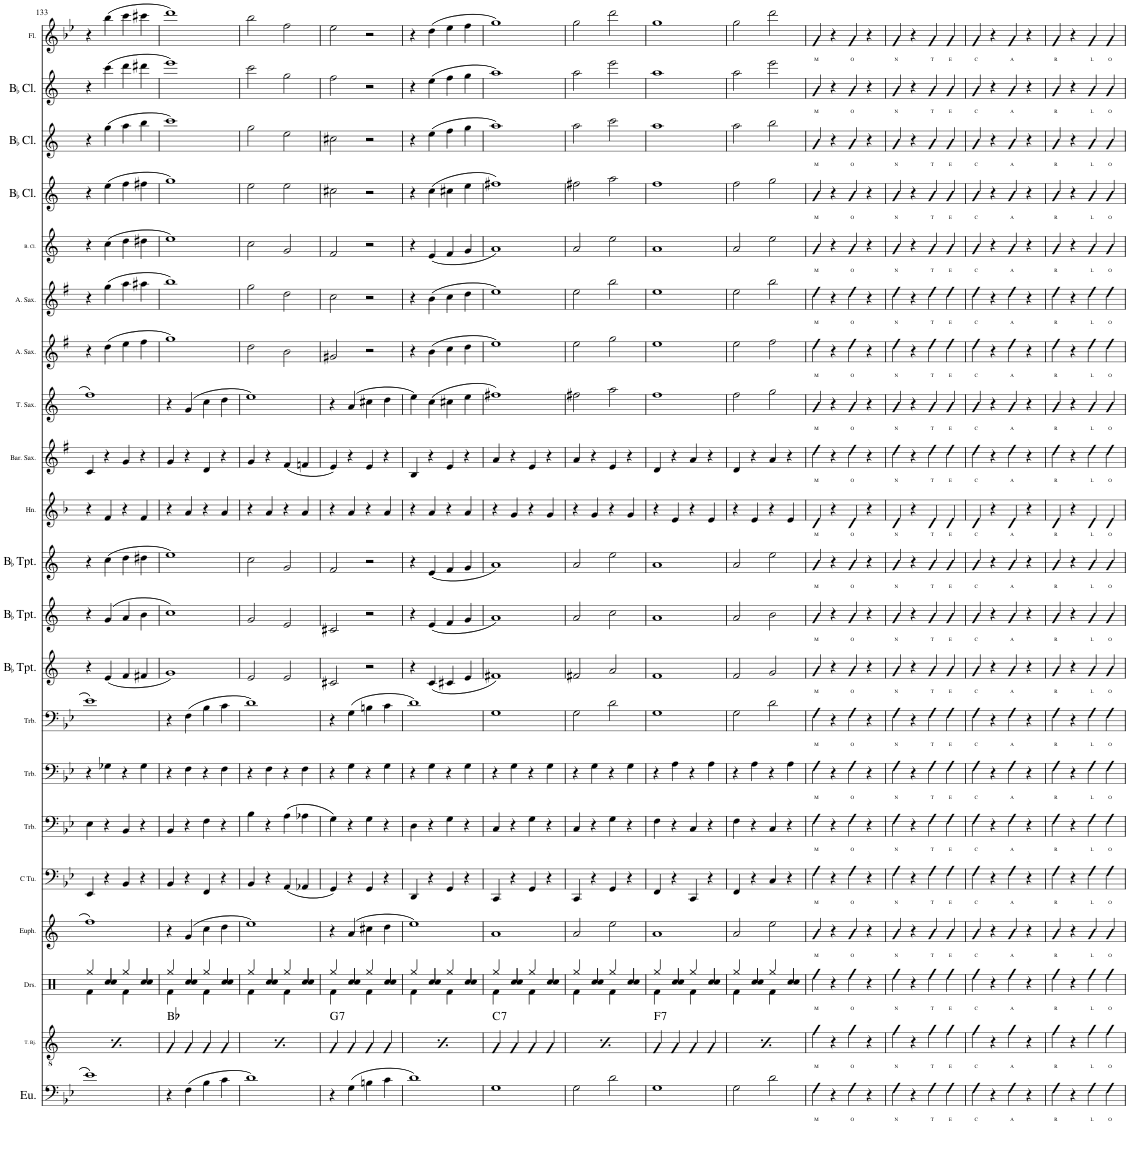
**kern	**text	**kern	**text	**harte	**kern	**text	**kern	**text	**kern	**text	**kern	**text	**kern	**text	**kern	**text	**kern	**text	**kern	**text	**kern	**text	**kern	**text	**kern	**text	**kern	**text	**kern	**text	**kern	**text	**kern	**text	**kern	**text	**kern	**text	**kern	**text	**kern	**text
*part21	*part21	*part20	*part20	*part20	*part19	*part19	*part18	*part18	*part17	*part17	*part16	*part16	*part15	*part15	*part14	*part14	*part13	*part13	*part12	*part12	*part11	*part11	*part10	*part10	*part9	*part9	*part8	*part8	*part7	*part7	*part6	*part6	*part5	*part5	*part4	*part4	*part3	*part3	*part2	*part2	*part1	*part1
*staff21	*staff21	*staff20	*staff20	*	*staff19	*staff19	*staff18	*staff18	*staff17	*staff17	*staff16	*staff16	*staff15	*staff15	*staff14	*staff14	*staff13	*staff13	*staff12	*staff12	*staff11	*staff11	*staff10	*staff10	*staff9	*staff9	*staff8	*staff8	*staff7	*staff7	*staff6	*staff6	*staff5	*staff5	*staff4	*staff4	*staff3	*staff3	*staff2	*staff2	*staff1	*staff1
*I"Euphonium	*	*I"Tenor Banjo	*	*	*I"Drumset	*	*I"Euphonium	*	*I"C Tuba	*	*I"Trombone 3	*	*I"Trombone 2	*	*I"Trombone 1	*	*I"Bb Trumpet 3	*	*I"Bb Trumpet 2	*	*I"Bb Trumpet 1	*	*I"Horn	*	*I"Baritone Saxophone	*	*I"Tenor Saxophone	*	*I"Alto Saxophone 2	*	*I"Alto Saxophone 1	*	*I"Bass Clarinet	*	*I"Bb Clarinet 3	*	*I"Bb Clarinet 2	*	*I"Bb Clarinet 1	*	*I"Flute	*
*I'Eu.	*	*I'T. Bj.	*	*	*I'Drs.	*	*I'Euph.	*	*I'C Tu.	*	*I'Trb.	*	*I'Trb.	*	*I'Trb.	*	*	*	*	*	*	*	*I'Hn.	*	*I'Bar. Sax.	*	*I'T. Sax.	*	*I'A. Sax.	*	*I'A. Sax.	*	*I'B. Cl.	*	*	*	*	*	*	*	*I'Fl.	*
!!LO:PB:g=z
*clefF4	*	*clefGv2	*	*	*clefX	*	*clefG2	*	*clefF4	*	*clefF4	*	*clefF4	*	*clefF4	*	*clefG2	*	*clefG2	*	*clefG2	*	*clefG2	*	*clefG2	*	*clefG2	*	*clefG2	*	*clefG2	*	*clefG2	*	*clefG2	*	*clefG2	*	*clefG2	*	*clefG2	*
*	*	*Trd7c12	*	*	*	*	*Trd8c14	*	*	*	*	*	*	*	*	*	*Trd1c2	*	*Trd1c2	*	*Trd1c2	*	*Trd4c7	*	*Trd12c21	*	*Trd8c14	*	*Trd5c9	*	*Trd5c9	*	*Trd8c14	*	*Trd1c2	*	*Trd1c2	*	*Trd1c2	*	*	*
*k[b-e-]	*	*k[]	*	*	*k[]	*	*k[]	*	*k[b-e-]	*	*k[b-e-]	*	*k[b-e-]	*	*k[b-e-]	*	*k[]	*	*k[]	*	*k[]	*	*k[b-]	*	*k[f#]	*	*k[]	*	*k[f#]	*	*k[f#]	*	*k[]	*	*k[]	*	*k[]	*	*k[]	*	*k[b-e-]	*
*M4/4	*	*M4/4	*	*	*M4/4	*	*M4/4	*	*M4/4	*	*M4/4	*	*M4/4	*	*M4/4	*	*M4/4	*	*M4/4	*	*M4/4	*	*M4/4	*	*M4/4	*	*M4/4	*	*M4/4	*	*M4/4	*	*M4/4	*	*M4/4	*	*M4/4	*	*M4/4	*	*M4/4	*
*met(c|)	*	*met(c|)	*	*	*met(c|)	*	*met(c|)	*	*met(c|)	*	*met(c|)	*	*met(c|)	*	*met(c|)	*	*met(c|)	*	*met(c|)	*	*met(c|)	*	*met(c|)	*	*met(c|)	*	*met(c|)	*	*met(c|)	*	*met(c|)	*	*met(c|)	*	*met(c|)	*	*met(c|)	*	*met(c|)	*	*met(c|)	*
=133	=133	=133	=133	=133	=133	=133	=133	=133	=133	=133	=133	=133	=133	=133	=133	=133	=133	=133	=133	=133	=133	=133	=133	=133	=133	=133	=133	=133	=133	=133	=133	=133	=133	=133	=133	=133	=133	=133	=133	=133	=133	=133
*	*	*	*	*	*^	*	*	*	*	*	*	*	*	*	*	*	*	*	*	*	*	*	*	*	*	*	*	*	*	*	*	*	*	*	*	*	*	*	*	*	*	*
!	!	!	!	!LO:H:kt=m6	!	!	!	!	!	!	!	!	!	!	!	!	!	!	!	!	!	!	!	!	!	!	!	!	!	!	!	!	!	!	!	!	!	!	!	!	!	!	!
1e-	.	4Gn/	.	Eb:min6	4Rgg/	4Rf\	.	1ff	.	4EE-/	.	4E-\	.	4r	.	1e-	.	4r	.	4r	.	4r	.	4r	.	4c/	.	1ff	.	4r	.	4r	.	4r	.	4r	.	4r	.	4r	.	4r	.
.	.	4G/	.	.	4Rcc/	4Rcc/	.	.	.	4r	.	4r	.	4G-X\	.	.	.	(4e/	.	(4g/	.	(4cc\	.	4f/	.	4r	.	.	.	(4dd\	.	(4gg\	.	(4cc\	.	(4ee\	.	(4gg\	.	(4ccc\	.	(4bb-\	.
.	.	4G/	.	.	4Rgg/	4Rf\	.	.	.	4BB-/	.	4BB-/	.	4r	.	.	.	4f/	.	4a/	.	4dd\	.	4r	.	4g/	.	.	.	4ee\	.	4aa\	.	4dd\	.	4ff\	.	4aa\	.	4ddd\	.	4ccc\	.
.	.	4G/	.	.	4Rcc/	4Rcc/	.	.	.	4r	.	4r	.	4G-\	.	.	.	4f#X/	.	4b\	.	4dd#X\	.	4f/	.	4r	.	.	.	4ff#\	.	4aa#X\	.	4dd#X\	.	4ff#X\	.	4bb\	.	4ddd#X\	.	4ccc#X\	.
=134	=134	=134	=134	=134	=134	=134	=134	=134	=134	=134	=134	=134	=134	=134	=134	=134	=134	=134	=134	=134	=134	=134	=134	=134	=134	=134	=134	=134	=134	=134	=134	=134	=134	=134	=134	=134	=134	=134	=134	=134	=134	=134	=134
4r	.	4G/	.	Bb:maj	4Rgg/	4Rf\	.	4r	.	4BB-/	.	4BB-/	.	4r	.	4r	.	1g)	.	1cc)	.	1ee)	.	4r	.	4g/	.	4r	.	1gg)	.	1bb)	.	1ee)	.	1gg)	.	1ccc)	.	1eee)	.	1ddd)	.
(4F\	.	4G/	.	.	4Rcc/	4Rcc/	.	(4g/	.	4r	.	4r	.	4F\	.	(4F\	.	.	.	.	.	.	.	4a/	.	4r	.	(4g/	.	.	.	.	.	.	.	.	.	.	.	.	.	.	.
4B-\	.	4G/	.	.	4Rgg/	4Rf\	.	4cc\	.	4FF/	.	4F\	.	4r	.	4B-\	.	.	.	.	.	.	.	4r	.	4d/	.	4cc\	.	.	.	.	.	.	.	.	.	.	.	.	.	.	.
4c\	.	4G/	.	.	4Rcc/	4Rcc/	.	4dd\	.	4r	.	4r	.	4F\	.	4c\	.	.	.	.	.	.	.	4a/	.	4r	.	4dd\	.	.	.	.	.	.	.	.	.	.	.	.	.	.	.
=135	=135	=135	=135	=135	=135	=135	=135	=135	=135	=135	=135	=135	=135	=135	=135	=135	=135	=135	=135	=135	=135	=135	=135	=135	=135	=135	=135	=135	=135	=135	=135	=135	=135	=135	=135	=135	=135	=135	=135	=135	=135	=135	=135
1d)	.	4G/	.	Bb:maj	4Rgg/	4Rf\	.	1ee)	.	4BB-/	.	4B-\	.	4r	.	1d)	.	2e/	.	2g/	.	2cc\	.	4r	.	4g/	.	1ee)	.	2dd\	.	2gg\	.	2cc\	.	2ee\	.	2gg\	.	2ccc\	.	2bb-\	.
.	.	4G/	.	.	4Rcc/	4Rcc/	.	.	.	4r	.	4r	.	4F\	.	.	.	.	.	.	.	.	.	4a/	.	4r	.	.	.	.	.	.	.	.	.	.	.	.	.	.	.	.	.
.	.	4G/	.	.	4Rgg/	4Rf\	.	.	.	(4AA/	.	(4A\	.	4r	.	.	.	2e/	.	2e/	.	2g/	.	4r	.	(4f#/	.	.	.	2b\	.	2dd\	.	2g/	.	2ee\	.	2ee\	.	2gg\	.	2ff\	.
.	.	4G/	.	.	4Rcc/	4Rcc/	.	.	.	4AA-X/	.	4A-X\	.	4F\	.	.	.	.	.	.	.	.	.	4a/	.	4fn/	.	.	.	.	.	.	.	.	.	.	.	.	.	.	.	.	.
=136	=136	=136	=136	=136	=136	=136	=136	=136	=136	=136	=136	=136	=136	=136	=136	=136	=136	=136	=136	=136	=136	=136	=136	=136	=136	=136	=136	=136	=136	=136	=136	=136	=136	=136	=136	=136	=136	=136	=136	=136	=136	=136	=136
!	!	!	!	!LO:H:kt=7	!	!	!	!	!	!	!	!	!	!	!	!	!	!	!	!	!	!	!	!	!	!	!	!	!	!	!	!	!	!	!	!	!	!	!	!	!	!	!
4r	.	4G/	.	G:7	4Rgg/	4Rf\	.	4r	.	4GG/)	.	4G\)	.	4r	.	4r	.	2c#X/	.	2c#X/	.	2f/	.	4r	.	4e/)	.	4r	.	2g#X/	.	2cc\	.	2f/	.	2cc#X\	.	2cc#X\	.	2ff\	.	2ee-\	.
(4G\	.	4G/	.	.	4Rcc/	4Rcc/	.	(4a/	.	4r	.	4r	.	4G\	.	(4G\	.	.	.	.	.	.	.	4a/	.	4r	.	(4a/	.	.	.	.	.	.	.	.	.	.	.	.	.	.	.
4Bn\	.	4G/	.	.	4Rgg/	4Rf\	.	4cc#X\	.	4GG/	.	4G\	.	4r	.	4Bn\	.	2r	.	2r	.	2r	.	4r	.	4e/	.	4cc#X\	.	2r	.	2r	.	2r	.	2r	.	2r	.	2r	.	2r	.
4c\	.	4G/	.	.	4Rcc/	4Rcc/	.	4dd\	.	4r	.	4r	.	4G\	.	4c\	.	.	.	.	.	.	.	4a/	.	4r	.	4dd\	.	.	.	.	.	.	.	.	.	.	.	.	.	.	.
=137	=137	=137	=137	=137	=137	=137	=137	=137	=137	=137	=137	=137	=137	=137	=137	=137	=137	=137	=137	=137	=137	=137	=137	=137	=137	=137	=137	=137	=137	=137	=137	=137	=137	=137	=137	=137	=137	=137	=137	=137	=137	=137	=137
!	!	!	!	!LO:H:kt=7	!	!	!	!	!	!	!	!	!	!	!	!	!	!	!	!	!	!	!	!	!	!	!	!	!	!	!	!	!	!	!	!	!	!	!	!	!	!	!
1d)	.	4G/	.	G:7	4Rgg/	4Rf\	.	1ee)	.	4DD/	.	4D\	.	4r	.	1d)	.	4r	.	4r	.	4r	.	4r	.	4B/	.	4ee\)	.	4r	.	4r	.	4r	.	4r	.	4r	.	4r	.	4r	.
.	.	4G/	.	.	4Rcc/	4Rcc/	.	.	.	4r	.	4r	.	4G\	.	.	.	(4c/	.	(4e/	.	(4e/	.	4a/	.	4r	.	(4cc\	.	(4b\	.	(4b\	.	(4e/	.	(4cc\	.	(4ee\	.	(4ee\	.	(4dd\	.
.	.	4G/	.	.	4Rgg/	4Rf\	.	.	.	4GG/	.	4G\	.	4r	.	.	.	4c#X/	.	4f/	.	4f/	.	4r	.	4e/	.	4cc#X\	.	4cc\	.	4cc\	.	4f/	.	4cc#X\	.	4ff\	.	4ff\	.	4ee-\	.
.	.	4G/	.	.	4Rcc/	4Rcc/	.	.	.	4r	.	4r	.	4G\	.	.	.	4e/	.	4g/	.	4g/	.	4a/	.	4r	.	4ee\	.	4dd\	.	4dd\	.	4g/	.	4ee\	.	4gg\	.	4gg\	.	4ff\	.
=138	=138	=138	=138	=138	=138	=138	=138	=138	=138	=138	=138	=138	=138	=138	=138	=138	=138	=138	=138	=138	=138	=138	=138	=138	=138	=138	=138	=138	=138	=138	=138	=138	=138	=138	=138	=138	=138	=138	=138	=138	=138	=138	=138
!	!	!	!	!LO:H:kt=7	!	!	!	!	!	!	!	!	!	!	!	!	!	!	!	!	!	!	!	!	!	!	!	!	!	!	!	!	!	!	!	!	!	!	!	!	!	!	!
1G	.	4G/	.	C:7	4Rgg/	4Rf\	.	1a	.	4CC/	.	4C/	.	4r	.	1G	.	1f#X)	.	1a)	.	1a)	.	4r	.	4a/	.	1ff#X)	.	1ee)	.	1ee)	.	1a)	.	1ff#X)	.	1aa)	.	1aa)	.	1gg)	.
.	.	4G/	.	.	4Rcc/	4Rcc/	.	.	.	4r	.	4r	.	4G\	.	.	.	.	.	.	.	.	.	4g/	.	4r	.	.	.	.	.	.	.	.	.	.	.	.	.	.	.	.	.
.	.	4G/	.	.	4Rgg/	4Rf\	.	.	.	4GG/	.	4G\	.	4r	.	.	.	.	.	.	.	.	.	4r	.	4e/	.	.	.	.	.	.	.	.	.	.	.	.	.	.	.	.	.
.	.	4G/	.	.	4Rcc/	4Rcc/	.	.	.	4r	.	4r	.	4G\	.	.	.	.	.	.	.	.	.	4g/	.	4r	.	.	.	.	.	.	.	.	.	.	.	.	.	.	.	.	.
=139	=139	=139	=139	=139	=139	=139	=139	=139	=139	=139	=139	=139	=139	=139	=139	=139	=139	=139	=139	=139	=139	=139	=139	=139	=139	=139	=139	=139	=139	=139	=139	=139	=139	=139	=139	=139	=139	=139	=139	=139	=139	=139	=139
!	!	!	!	!LO:H:kt=7	!	!	!	!	!	!	!	!	!	!	!	!	!	!	!	!	!	!	!	!	!	!	!	!	!	!	!	!	!	!	!	!	!	!	!	!	!	!	!
2G\	.	4G/	.	C:7	4Rgg/	4Rf\	.	2a/	.	4CC/	.	4C/	.	4r	.	2G\	.	2f#X/	.	2a/	.	2a/	.	4r	.	4a/	.	2ff#X\	.	2ee\	.	2ee\	.	2a/	.	2ff#X\	.	2aa\	.	2aa\	.	2gg\	.
.	.	4G/	.	.	4Rcc/	4Rcc/	.	.	.	4r	.	4r	.	4G\	.	.	.	.	.	.	.	.	.	4g/	.	4r	.	.	.	.	.	.	.	.	.	.	.	.	.	.	.	.	.
2d\	.	4G/	.	.	4Rgg/	4Rf\	.	2ee\	.	4GG/	.	4G\	.	4r	.	2d\	.	2a/	.	2cc\	.	2ee\	.	4r	.	4e/	.	2aa\	.	2gg\	.	2bb\	.	2ee\	.	2aa\	.	2ccc\	.	2eee\	.	2ddd\	.
.	.	4G/	.	.	4Rcc/	4Rcc/	.	.	.	4r	.	4r	.	4G\	.	.	.	.	.	.	.	.	.	4g/	.	4r	.	.	.	.	.	.	.	.	.	.	.	.	.	.	.	.	.
=140	=140	=140	=140	=140	=140	=140	=140	=140	=140	=140	=140	=140	=140	=140	=140	=140	=140	=140	=140	=140	=140	=140	=140	=140	=140	=140	=140	=140	=140	=140	=140	=140	=140	=140	=140	=140	=140	=140	=140	=140	=140	=140	=140
!	!	!	!	!LO:H:kt=7	!	!	!	!	!	!	!	!	!	!	!	!	!	!	!	!	!	!	!	!	!	!	!	!	!	!	!	!	!	!	!	!	!	!	!	!	!	!	!
1G	.	4G/	.	F:7	4Rgg/	4Rf\	.	1a	.	4FF/	.	4F\	.	4r	.	1G	.	1f	.	1a	.	1a	.	4r	.	4d/	.	1ff	.	1ee	.	1ee	.	1a	.	1ff	.	1aa	.	1aa	.	1gg	.
.	.	4G/	.	.	4Rcc/	4Rcc/	.	.	.	4r	.	4r	.	4A\	.	.	.	.	.	.	.	.	.	4e/	.	4r	.	.	.	.	.	.	.	.	.	.	.	.	.	.	.	.	.
.	.	4G/	.	.	4Rgg/	4Rf\	.	.	.	4CC/	.	4C/	.	4r	.	.	.	.	.	.	.	.	.	4r	.	4a/	.	.	.	.	.	.	.	.	.	.	.	.	.	.	.	.	.
.	.	4G/	.	.	4Rcc/	4Rcc/	.	.	.	4r	.	4r	.	4A\	.	.	.	.	.	.	.	.	.	4e/	.	4r	.	.	.	.	.	.	.	.	.	.	.	.	.	.	.	.	.
=141	=141	=141	=141	=141	=141	=141	=141	=141	=141	=141	=141	=141	=141	=141	=141	=141	=141	=141	=141	=141	=141	=141	=141	=141	=141	=141	=141	=141	=141	=141	=141	=141	=141	=141	=141	=141	=141	=141	=141	=141	=141	=141	=141
!	!	!	!	!LO:H:kt=7	!	!	!	!	!	!	!	!	!	!	!	!	!	!	!	!	!	!	!	!	!	!	!	!	!	!	!	!	!	!	!	!	!	!	!	!	!	!	!
2G\	.	4G/	.	F:7	4Rgg/	4Rf\	.	2a/	.	4FF/	.	4F\	.	4r	.	2G\	.	2f/	.	2a/	.	2a/	.	4r	.	4d/	.	2ff\	.	2ee\	.	2ee\	.	2a/	.	2ff\	.	2aa\	.	2aa\	.	2gg\	.
.	.	4G/	.	.	4Rcc/	4Rcc/	.	.	.	4r	.	4r	.	4A\	.	.	.	.	.	.	.	.	.	4e/	.	4r	.	.	.	.	.	.	.	.	.	.	.	.	.	.	.	.	.
2d\	.	4G/	.	.	4Rgg/	4Rf\	.	2ee\	.	4C/	.	4C/	.	4r	.	2d\	.	2g/	.	2b\	.	2ee\	.	4r	.	4a/	.	2gg\	.	2ff#\	.	2bb\	.	2ee\	.	2gg\	.	2bb\	.	2eee\	.	2ddd\	.
.	.	4G/	.	.	4Rcc/	4Rcc/	.	.	.	4r	.	4r	.	4A\	.	.	.	.	.	.	.	.	.	4e/	.	4r	.	.	.	.	.	.	.	.	.	.	.	.	.	.	.	.	.
=142	=142	=142	=142	=142	=142	=142	=142	=142	=142	=142	=142	=142	=142	=142	=142	=142	=142	=142	=142	=142	=142	=142	=142	=142	=142	=142	=142	=142	=142	=142	=142	=142	=142	=142	=142	=142	=142	=142	=142	=142	=142	=142	=142
!	!LO:LY:b	!	!LO:LY:b	!	!	!	!LO:LY:b	!	!LO:LY:b	!	!LO:LY:b	!	!LO:LY:b	!	!LO:LY:b	!	!LO:LY:b	!	!LO:LY:b	!	!LO:LY:b	!	!LO:LY:b	!	!LO:LY:b	!	!LO:LY:b	!	!LO:LY:b	!	!LO:LY:b	!	!LO:LY:b	!	!LO:LY:b	!	!LO:LY:b	!	!LO:LY:b	!	!LO:LY:b	!	!LO:LY:b
*	*	*	*	*	*v	*v	*	*	*	*	*	*	*	*	*	*	*	*	*	*	*	*	*	*	*	*	*	*	*	*	*	*	*	*	*	*	*	*	*	*	*	*	*
4G\	M	4g\	M	.	4Rff\	M	4a/	M	4G\	M	4G\	M	4G\	M	4G\	M	4a/	M	4a/	M	4a/	M	4d/	M	4ee\	M	4a/	M	4ee\	M	4ee\	M	4a/	M	4a/	M	4a/	M	4a/	M	4g/	M
4r	.	4r	.	.	4r	.	4r	.	4r	.	4r	.	4r	.	4r	.	4r	.	4r	.	4r	.	4r	.	4r	.	4r	.	4r	.	4r	.	4r	.	4r	.	4r	.	4r	.	4r	.
!	!LO:LY:b	!	!LO:LY:b	!	!	!LO:LY:b	!	!LO:LY:b	!	!LO:LY:b	!	!LO:LY:b	!	!LO:LY:b	!	!LO:LY:b	!	!LO:LY:b	!	!LO:LY:b	!	!LO:LY:b	!	!LO:LY:b	!	!LO:LY:b	!	!LO:LY:b	!	!LO:LY:b	!	!LO:LY:b	!	!LO:LY:b	!	!LO:LY:b	!	!LO:LY:b	!	!LO:LY:b	!	!LO:LY:b
4G\	O	4g\	O	.	4Rff\	O	4a/	O	4G\	O	4G\	O	4G\	O	4G\	O	4a/	O	4a/	O	4a/	O	4d/	O	4ee\	O	4a/	O	4ee\	O	4ee\	O	4a/	O	4a/	O	4a/	O	4a/	O	4g/	O
4r	.	4r	.	.	4r	.	4r	.	4r	.	4r	.	4r	.	4r	.	4r	.	4r	.	4r	.	4r	.	4r	.	4r	.	4r	.	4r	.	4r	.	4r	.	4r	.	4r	.	4r	.
=143	=143	=143	=143	=143	=143	=143	=143	=143	=143	=143	=143	=143	=143	=143	=143	=143	=143	=143	=143	=143	=143	=143	=143	=143	=143	=143	=143	=143	=143	=143	=143	=143	=143	=143	=143	=143	=143	=143	=143	=143	=143	=143
!	!LO:LY:b	!	!LO:LY:b	!	!	!LO:LY:b	!	!LO:LY:b	!	!LO:LY:b	!	!LO:LY:b	!	!LO:LY:b	!	!LO:LY:b	!	!LO:LY:b	!	!LO:LY:b	!	!LO:LY:b	!	!LO:LY:b	!	!LO:LY:b	!	!LO:LY:b	!	!LO:LY:b	!	!LO:LY:b	!	!LO:LY:b	!	!LO:LY:b	!	!LO:LY:b	!	!LO:LY:b	!	!LO:LY:b
4G\	N	4g\	N	.	4Rff\	N	4a/	N	4G\	N	4G\	N	4G\	N	4G\	N	4a/	N	4a/	N	4a/	N	4d/	N	4ee\	N	4a/	N	4ee\	N	4ee\	N	4a/	N	4a/	N	4a/	N	4a/	N	4g/	N
4r	.	4r	.	.	4r	.	4r	.	4r	.	4r	.	4r	.	4r	.	4r	.	4r	.	4r	.	4r	.	4r	.	4r	.	4r	.	4r	.	4r	.	4r	.	4r	.	4r	.	4r	.
!	!LO:LY:b	!	!LO:LY:b	!	!	!LO:LY:b	!	!LO:LY:b	!	!LO:LY:b	!	!LO:LY:b	!	!LO:LY:b	!	!LO:LY:b	!	!LO:LY:b	!	!LO:LY:b	!	!LO:LY:b	!	!LO:LY:b	!	!LO:LY:b	!	!LO:LY:b	!	!LO:LY:b	!	!LO:LY:b	!	!LO:LY:b	!	!LO:LY:b	!	!LO:LY:b	!	!LO:LY:b	!	!LO:LY:b
4G\	T	4g\	T	.	4Rff\	T	4a/	T	4G\	T	4G\	T	4G\	T	4G\	T	4a/	T	4a/	T	4a/	T	4d/	T	4ee\	T	4a/	T	4ee\	T	4ee\	T	4a/	T	4a/	T	4a/	T	4a/	T	4g/	T
!	!LO:LY:b	!	!LO:LY:b	!	!	!LO:LY:b	!	!LO:LY:b	!	!LO:LY:b	!	!LO:LY:b	!	!LO:LY:b	!	!LO:LY:b	!	!LO:LY:b	!	!LO:LY:b	!	!LO:LY:b	!	!LO:LY:b	!	!LO:LY:b	!	!LO:LY:b	!	!LO:LY:b	!	!LO:LY:b	!	!LO:LY:b	!	!LO:LY:b	!	!LO:LY:b	!	!LO:LY:b	!	!LO:LY:b
4G\	E	4g\	E	.	4Rff\	E	4a/	E	4G\	E	4G\	E	4G\	E	4G\	E	4a/	E	4a/	E	4a/	E	4d/	E	4ee\	E	4a/	E	4ee\	E	4ee\	E	4a/	E	4a/	E	4a/	E	4a/	E	4g/	E
=144	=144	=144	=144	=144	=144	=144	=144	=144	=144	=144	=144	=144	=144	=144	=144	=144	=144	=144	=144	=144	=144	=144	=144	=144	=144	=144	=144	=144	=144	=144	=144	=144	=144	=144	=144	=144	=144	=144	=144	=144	=144	=144
!	!LO:LY:b	!	!LO:LY:b	!	!	!LO:LY:b	!	!LO:LY:b	!	!LO:LY:b	!	!LO:LY:b	!	!LO:LY:b	!	!LO:LY:b	!	!LO:LY:b	!	!LO:LY:b	!	!LO:LY:b	!	!LO:LY:b	!	!LO:LY:b	!	!LO:LY:b	!	!LO:LY:b	!	!LO:LY:b	!	!LO:LY:b	!	!LO:LY:b	!	!LO:LY:b	!	!LO:LY:b	!	!LO:LY:b
4G\	C	4g\	C	.	4Rff\	C	4a/	C	4G\	C	4G\	C	4G\	C	4G\	C	4a/	C	4a/	C	4a/	C	4d/	C	4ee\	C	4a/	C	4ee\	C	4ee\	C	4a/	C	4a/	C	4a/	C	4a/	C	4g/	C
4r	.	4r	.	.	4r	.	4r	.	4r	.	4r	.	4r	.	4r	.	4r	.	4r	.	4r	.	4r	.	4r	.	4r	.	4r	.	4r	.	4r	.	4r	.	4r	.	4r	.	4r	.
!	!LO:LY:b	!	!LO:LY:b	!	!	!LO:LY:b	!	!LO:LY:b	!	!LO:LY:b	!	!LO:LY:b	!	!LO:LY:b	!	!LO:LY:b	!	!LO:LY:b	!	!LO:LY:b	!	!LO:LY:b	!	!LO:LY:b	!	!LO:LY:b	!	!LO:LY:b	!	!LO:LY:b	!	!LO:LY:b	!	!LO:LY:b	!	!LO:LY:b	!	!LO:LY:b	!	!LO:LY:b	!	!LO:LY:b
4G\	A	4g\	A	.	4Rff\	A	4a/	A	4G\	A	4G\	A	4G\	A	4G\	A	4a/	A	4a/	A	4a/	A	4d/	A	4ee\	A	4a/	A	4ee\	A	4ee\	A	4a/	A	4a/	A	4a/	A	4a/	A	4g/	A
4r	.	4r	.	.	4r	.	4r	.	4r	.	4r	.	4r	.	4r	.	4r	.	4r	.	4r	.	4r	.	4r	.	4r	.	4r	.	4r	.	4r	.	4r	.	4r	.	4r	.	4r	.
=145	=145	=145	=145	=145	=145	=145	=145	=145	=145	=145	=145	=145	=145	=145	=145	=145	=145	=145	=145	=145	=145	=145	=145	=145	=145	=145	=145	=145	=145	=145	=145	=145	=145	=145	=145	=145	=145	=145	=145	=145	=145	=145
!	!LO:LY:b	!	!LO:LY:b	!	!	!LO:LY:b	!	!LO:LY:b	!	!LO:LY:b	!	!LO:LY:b	!	!LO:LY:b	!	!LO:LY:b	!	!LO:LY:b	!	!LO:LY:b	!	!LO:LY:b	!	!LO:LY:b	!	!LO:LY:b	!	!LO:LY:b	!	!LO:LY:b	!	!LO:LY:b	!	!LO:LY:b	!	!LO:LY:b	!	!LO:LY:b	!	!LO:LY:b	!	!LO:LY:b
4G\	R	4g\	R	.	4Rff\	R	4a/	R	4G\	R	4G\	R	4G\	R	4G\	R	4a/	R	4a/	R	4a/	R	4d/	R	4ee\	R	4a/	R	4ee\	R	4ee\	R	4a/	R	4a/	R	4a/	R	4a/	R	4g/	R
4r	.	4r	.	.	4r	.	4r	.	4r	.	4r	.	4r	.	4r	.	4r	.	4r	.	4r	.	4r	.	4r	.	4r	.	4r	.	4r	.	4r	.	4r	.	4r	.	4r	.	4r	.
!	!LO:LY:b	!	!LO:LY:b	!	!	!LO:LY:b	!	!LO:LY:b	!	!LO:LY:b	!	!LO:LY:b	!	!LO:LY:b	!	!LO:LY:b	!	!LO:LY:b	!	!LO:LY:b	!	!LO:LY:b	!	!LO:LY:b	!	!LO:LY:b	!	!LO:LY:b	!	!LO:LY:b	!	!LO:LY:b	!	!LO:LY:b	!	!LO:LY:b	!	!LO:LY:b	!	!LO:LY:b	!	!LO:LY:b
4G\	L	4g\	L	.	4Rff\	L	4a/	L	4G\	L	4G\	L	4G\	L	4G\	L	4a/	L	4a/	L	4a/	L	4d/	L	4ee\	L	4a/	L	4ee\	L	4ee\	L	4a/	L	4a/	L	4a/	L	4a/	L	4g/	L
!	!LO:LY:b	!	!LO:LY:b	!	!	!LO:LY:b	!	!LO:LY:b	!	!LO:LY:b	!	!LO:LY:b	!	!LO:LY:b	!	!LO:LY:b	!	!LO:LY:b	!	!LO:LY:b	!	!LO:LY:b	!	!LO:LY:b	!	!LO:LY:b	!	!LO:LY:b	!	!LO:LY:b	!	!LO:LY:b	!	!LO:LY:b	!	!LO:LY:b	!	!LO:LY:b	!	!LO:LY:b	!	!LO:LY:b
4G\	O	4g\	O	.	4Rff\	O	4a/	O	4G\	O	4G\	O	4G\	O	4G\	O	4a/	O	4a/	O	4a/	O	4d/	O	4ee\	O	4a/	O	4ee\	O	4ee\	O	4a/	O	4a/	O	4a/	O	4a/	O	4g/	O
=	=	=	=	=	=	=	=	=	=	=	=	=	=	=	=	=	=	=	=	=	=	=	=	=	=	=	=	=	=	=	=	=	=	=	=	=	=	=	=	=	=	=
*-	*-	*-	*-	*-	*-	*-	*-	*-	*-	*-	*-	*-	*-	*-	*-	*-	*-	*-	*-	*-	*-	*-	*-	*-	*-	*-	*-	*-	*-	*-	*-	*-	*-	*-	*-	*-	*-	*-	*-	*-	*-	*-
